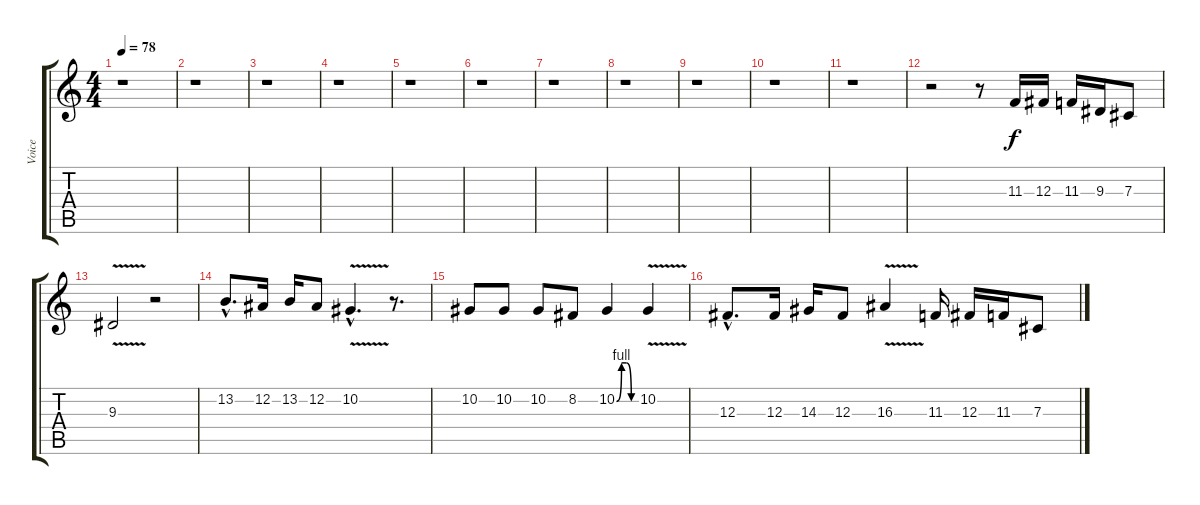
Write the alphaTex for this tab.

\track ("Voice" "Voice") {instrument tenorsax}
\staff {score tabs}
\tuning (Eb4 Bb3 Gb3 Db3 Ab2 Eb2) {hide}
\ts (4 4)
\tempo 78
\clef g2
\ks c
r.1{dy f} |
r.1 |
r.1 |
r.1 |
r.1 |
r.1 |
r.1 |
r.1 |
r.1 |
r.1 |
r.1 |
r.2 r.8 11.3.16 12.3.16 11.3.16 9.3.16 7.3.8 |
9.3{v}.2 r.2 |
13.2{hac}.8{d} 12.2.16 13.2.16 12.2.8 10.2{v hac}.4{d} r.8{d} |
10.2.8 10.2.8 10.2.8 8.2.8 10.2{be (custom 0 0 15 4 30 4 45 0 60 0)}.4 10.2{v}.4 |
12.3{hac}.8{d} 12.3.16 14.3.16 12.3.8 16.3{v}.4 11.3.16 12.3.16 11.3.16 7.3.8
